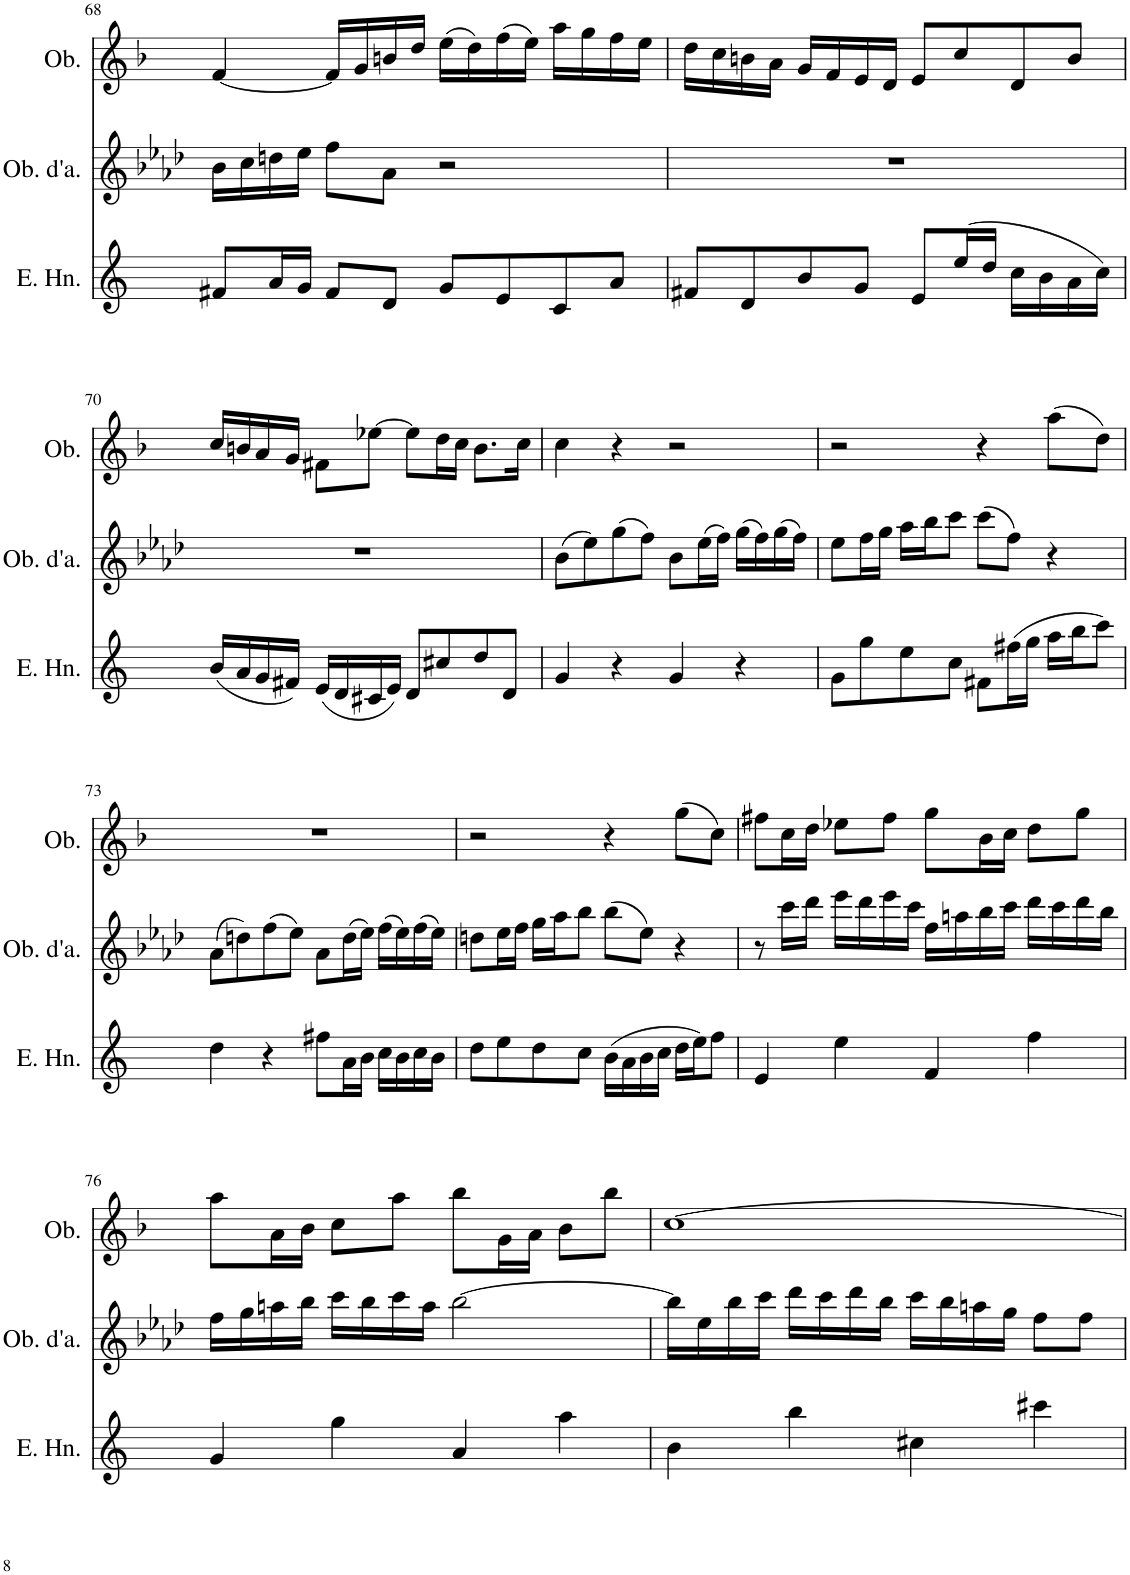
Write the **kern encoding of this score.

**kern	**kern	**kern
*part3	*part2	*part1
*staff3	*staff2	*staff1
*I"English Horn	*I"Oboe d'amore	*I"Oboe
*I'E. Hn.	*I'Ob. d'a.	*I'Ob.
!!LO:PB:g=z
*clefG2	*clefG2	*clefG2
*Trd4c7	*Trd2c3	*
*k[]	*k[b-e-a-d-]	*k[b-]
*M4/4	*M4/4	*M4/4
*met(c)	*met(c)	*met(c)
=68	=68	=68
8f#X/L	16b-\LL	[4f/
.	16cc\	.
16a/L	16ddn\	.
16g/JJ	16ee-\JJ	.
8f#/L	8ff\L	16f/LL]
.	.	16g/
8d/J	8a-\J	16bn/
.	.	16dd/JJ
8g/L	2r	(16ee\LL
.	.	16dd\)
8e/	.	(16ff\
.	.	16ee\JJ)
8c/	.	16aa\LL
.	.	16gg\
8a/J	.	16ff\
.	.	16ee\JJ
=69	=69	=69
8f#X/L	1r	16dd\LL
.	.	16cc\
8d/	.	16bn\
.	.	16a\JJ
8b/	.	16g/LL
.	.	16f/
8g/J	.	16e/
.	.	16d/JJ
8e/L	.	8e/L
(16ee/L	.	8cc/
16dd/JJ	.	.
16cc\LL	.	8d/
16b\	.	.
16a\	.	8b/J
16cc\JJ)	.	.
!!LO:LB:g=z
=70	=70	=70
(16b/LL	1r	16cc/LL
16a/	.	16bn/
16g/	.	16a/
16f#X/JJ)	.	16g/JJ
(16e/LL	.	8f#X\L
16d/	.	.
16c#X/	.	[8ee-X\J
16e/JJ)	.	.
8d/L	.	8ee-\L]
8cc#X/	.	16dd\L
.	.	16cc\JJ
8dd/	.	8.b\L
8d/J	.	.
.	.	16cc\Jk
=71	=71	=71
4g/	(8b-\L	4cc\
.	8ee-\)	.
4r	(8gg\	4r
.	8ff\J)	.
4g/	8b-\L	2r
.	(16ee-\L	.
.	16ff\JJ)	.
4r	(16gg\LL	.
.	16ff\)	.
.	(16gg\	.
.	16ff\JJ)	.
=72	=72	=72
8g\L	8ee-\L	2r
8gg\	16ff\L	.
.	16gg\JJ	.
8ee\	16aa-\LL	.
.	16bb-\J	.
8cc\J	8ccc\J	.
8f#X\L	(8ccc\L	4r
(16ff#X\L	8ff\J)	.
16gg\JJ	.	.
16aa\LL	4r	(8aa\L
16bb\J	.	.
8ccc\J)	.	8dd\J)
!!LO:LB:g=z
=73	=73	=73
4dd\	(8a-\L	1r
.	8ddn\)	.
4r	(8ff\	.
.	8ee-\J)	.
8ff#X\L	8a-\L	.
16a\L	(16dd\L	.
16b\JJ	16ee-\JJ)	.
16cc\LL	(16ff\LL	.
16b\	16ee-\)	.
16cc\	(16ff\	.
16b\JJ	16ee-\JJ)	.
=74	=74	=74
8dd\L	8ddn\L	2r
8ee\	16ee-\L	.
.	16ff\JJ	.
8dd\	16gg\LL	.
.	16aa-\J	.
8cc\J	8bb-\J	.
(16b\LL	(8bb-\L	4r
16a\	.	.
16b\	8ee-\J)	.
16cc\JJ	.	.
16dd\LL	4r	(8gg\L
16ee\J)	.	.
8ff\J	.	8cc\J)
=75	=75	=75
4e/	8r	8ff#X\L
.	16ccc\LL	16cc\L
.	16ddd-\JJ	16dd\JJ
4ee\	16eee-\LL	8ee-X\L
.	16ddd-\	.
.	16eee-\	8ff#\J
.	16ccc\JJ	.
4f/	16ff\LL	8gg\L
.	16aan\	.
.	16bb-\	16b-\L
.	16ccc\JJ	16cc\JJ
4ff\	16ddd-\LL	8dd\L
.	16ccc\	.
.	16ddd-\	8gg\J
.	16bb-\JJ	.
!!LO:LB:g=z
=76	=76	=76
4g/	16ff\LL	8aa\L
.	16gg\	.
.	16aan\	16a\L
.	16bb-\JJ	16b-\JJ
4gg\	16ccc\LL	8cc\L
.	16bb-\	.
.	16ccc\	8aa\J
.	16aa\JJ	.
4a/	[2bb-\	8bb-\L
.	.	16g\L
.	.	16a\JJ
4aa\	.	8b-\L
.	.	8bb-\J
=77	=77	=77
4b\	16bb-\LL]	[1cc
.	16ee-\	.
.	16bb-\	.
.	16ccc\JJ	.
4bb\	16ddd-\LL	.
.	16ccc\	.
.	16ddd-\	.
.	16bb-\JJ	.
4cc#X\	16ccc\LL	.
.	16bb-\	.
.	16aan\	.
.	16gg\JJ	.
4ccc#X\	8ff\L	.
.	8ff\J	.
=	=	=
*-	*-	*-
